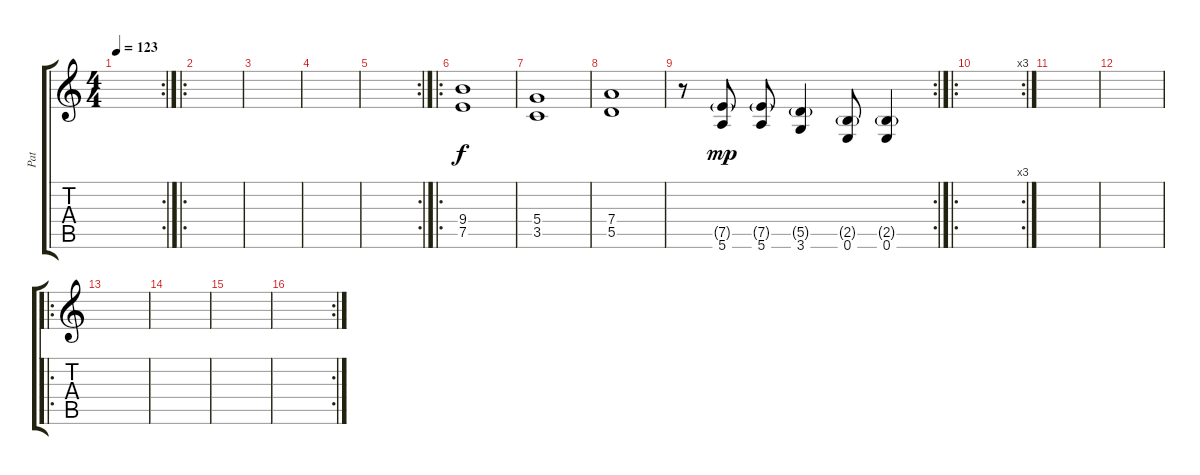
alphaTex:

\track ("Pat" "Pat") {instrument distortionguitar}
\staff {score tabs}
\tuning (E4 B3 G3 D3 A2 E2) {hide}
\rc 2
\ts (4 4)
\tempo 123
\clef g2
\ks c
|
\ro
|
|
|
\rc 2
|
\ro
(9.4 7.5).1 |
(5.4 3.5).1 |
(7.4 5.5).1 |
\rc 2
r.8 (7.5{g} 5.6).8{dy mp} (7.5{g} 5.6).8 (5.5{g} 3.6).4 (2.5{g} 0.6).8 (2.5{g} 0.6).4 |
\ro
\rc 3
|
|
|
\ro
|
|
|
\rc 2
